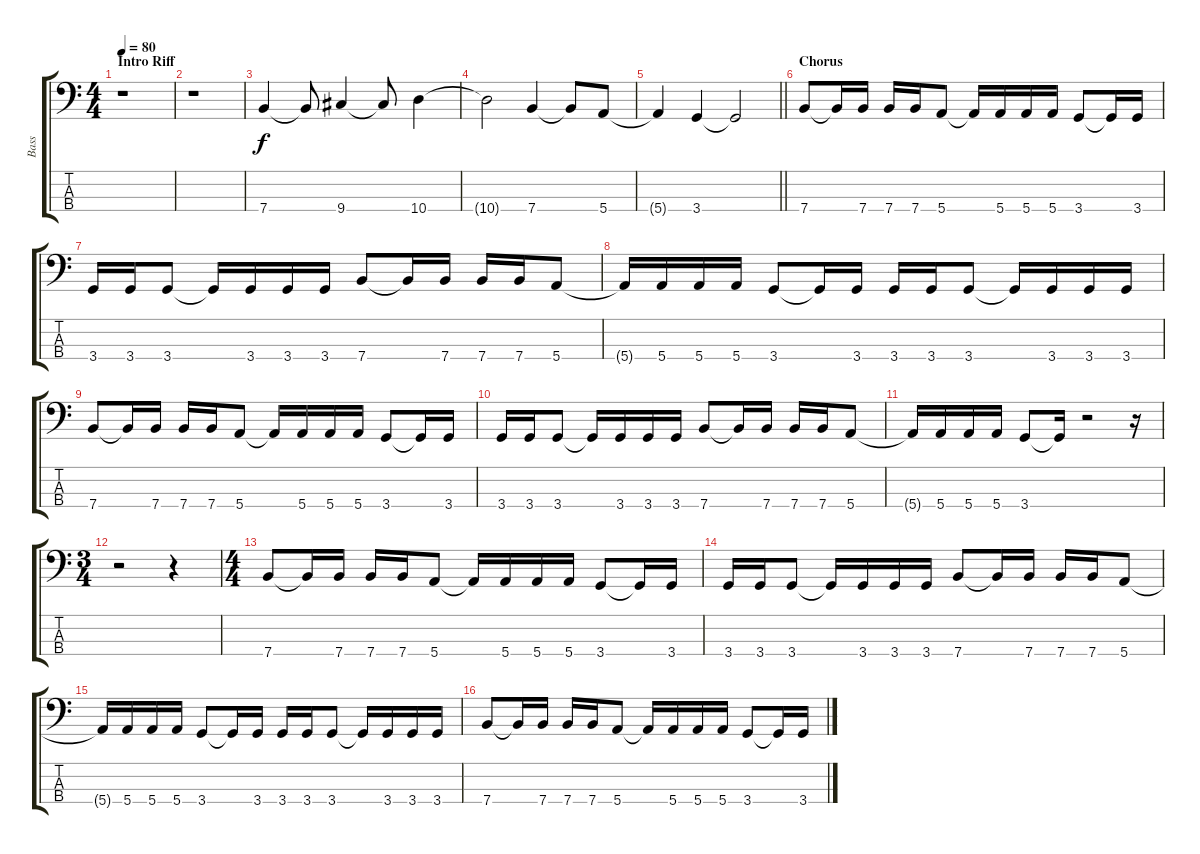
\track ("Bass" "Bass") {instrument electricbasspick}
\staff {score tabs}
\tuning (G2 D2 A1 E1) {hide}
\ts (4 4)
\section ("" "Intro Riff")
\tempo 80
\clef f4
\ks c
r.1{dy f} |
r.1 |
7.4.4 7.4{t}.8 9.4.4 9.4{t}.8 10.4.4 |
10.4{t}.2 7.4.4 7.4{t}.8 5.4.8 |
\barLineRight lightlight
5.4{t}.4 3.4.4 3.4{t}.2 |
\section ("" "Chorus")
7.4.8 7.4{t}.16 7.4.16 7.4.16 7.4.16 5.4.8 5.4{t}.16 5.4.16 5.4.16 5.4.16 3.4.8 3.4{t}.16 3.4.16 |
3.4.16 3.4.16 3.4.8 3.4{t}.16 3.4.16 3.4.16 3.4.16 7.4.8 7.4{t}.16 7.4.16 7.4.16 7.4.16 5.4.8 |
5.4{t}.16 5.4.16 5.4.16 5.4.16 3.4.8 3.4{t}.16 3.4.16 3.4.16 3.4.16 3.4.8 3.4{t}.16 3.4.16 3.4.16 3.4.16 |
7.4.8 7.4{t}.16 7.4.16 7.4.16 7.4.16 5.4.8 5.4{t}.16 5.4.16 5.4.16 5.4.16 3.4.8 3.4{t}.16 3.4.16 |
3.4.16 3.4.16 3.4.8 3.4{t}.16 3.4.16 3.4.16 3.4.16 7.4.8 7.4{t}.16 7.4.16 7.4.16 7.4.16 5.4.8 |
5.4{t}.16 5.4.16 5.4.16 5.4.16 3.4.8 3.4{t}.16 r.2 r.16 |
\ts (3 4)
r.2 r.4 |
\ts (4 4)
7.4.8 7.4{t}.16 7.4.16 7.4.16 7.4.16 5.4.8 5.4{t}.16 5.4.16 5.4.16 5.4.16 3.4.8 3.4{t}.16 3.4.16 |
3.4.16 3.4.16 3.4.8 3.4{t}.16 3.4.16 3.4.16 3.4.16 7.4.8 7.4{t}.16 7.4.16 7.4.16 7.4.16 5.4.8 |
5.4{t}.16 5.4.16 5.4.16 5.4.16 3.4.8 3.4{t}.16 3.4.16 3.4.16 3.4.16 3.4.8 3.4{t}.16 3.4.16 3.4.16 3.4.16 |
7.4.8 7.4{t}.16 7.4.16 7.4.16 7.4.16 5.4.8 5.4{t}.16 5.4.16 5.4.16 5.4.16 3.4.8 3.4{t}.16 3.4.16
